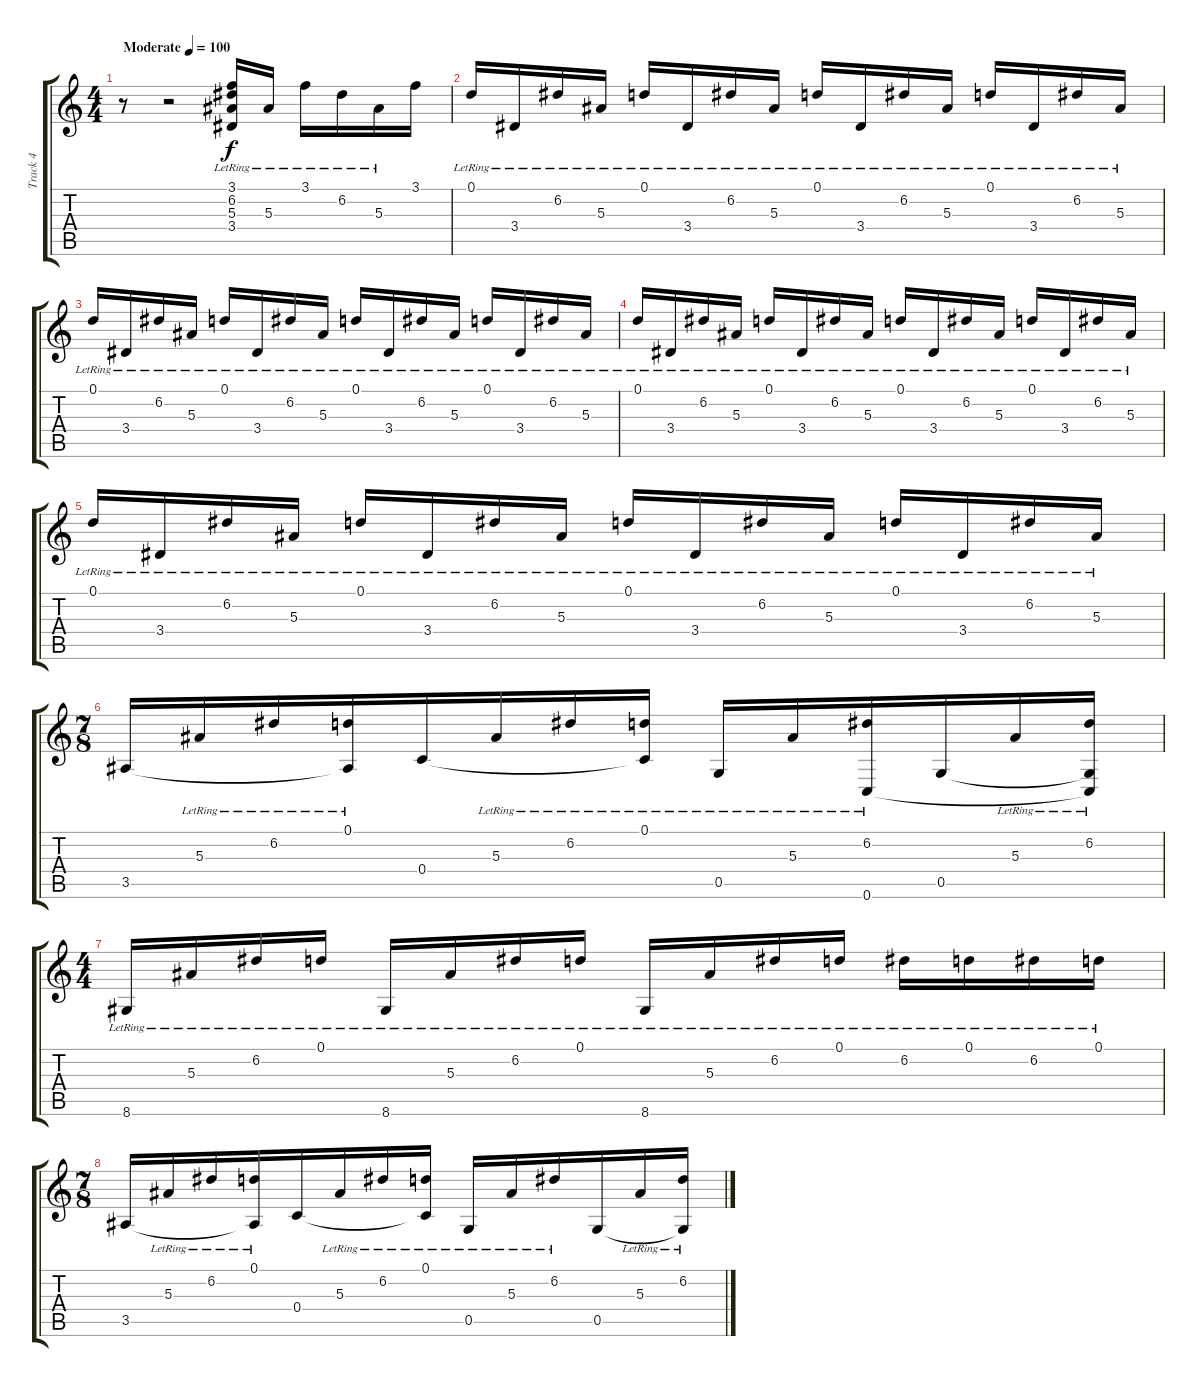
\track ("Track 4" "Track 4") {instrument electricguitarjazz}
\staff {score tabs}
\tuning (D4 A3 F3 C3 G2 C2) {hide}
\ts (4 4)
\tempo (100 "Moderate")
\clef g2
\ks c
r.8{dy f volume 8 instrument electricguitarjazz} r.2 (3.1{lr} 6.2{lr} 5.3{lr} 3.4{lr}).16 5.3{lr}.16 3.1{lr}.16 6.2{lr}.16 5.3{lr}.16 3.1.16 |
0.1{lr}.16 3.4{lr}.16 6.2{lr}.16 5.3{lr}.16 0.1{lr}.16 3.4{lr}.16 6.2{lr}.16 5.3{lr}.16 0.1{lr}.16 3.4{lr}.16 6.2{lr}.16 5.3{lr}.16 0.1{lr}.16 3.4{lr}.16 6.2{lr}.16 5.3{lr}.16 |
0.1{lr}.16 3.4{lr}.16 6.2{lr}.16 5.3{lr}.16 0.1{lr}.16 3.4{lr}.16 6.2{lr}.16 5.3{lr}.16 0.1{lr}.16 3.4{lr}.16 6.2{lr}.16 5.3{lr}.16 0.1{lr}.16 3.4{lr}.16 6.2{lr}.16 5.3{lr}.16 |
0.1{lr}.16 3.4{lr}.16 6.2{lr}.16 5.3{lr}.16 0.1{lr}.16 3.4{lr}.16 6.2{lr}.16 5.3{lr}.16 0.1{lr}.16 3.4{lr}.16 6.2{lr}.16 5.3{lr}.16 0.1{lr}.16 3.4{lr}.16 6.2{lr}.16 5.3{lr}.16 |
0.1{lr}.16 3.4{lr}.16 6.2{lr}.16 5.3{lr}.16 0.1{lr}.16 3.4{lr}.16 6.2{lr}.16 5.3{lr}.16 0.1{lr}.16 3.4{lr}.16 6.2{lr}.16 5.3{lr}.16 0.1{lr}.16 3.4{lr}.16 6.2{lr}.16 5.3{lr}.16{volume 12} |
\ts (7 8)
3.5.16 5.3{lr}.16 6.2{lr}.16 (0.1{lr} 3.5{t}).16 0.4.16 5.3{lr}.16 6.2{lr}.16 (0.1{lr} 0.4{t}).16 0.5{lr}.16 5.3{lr}.16 (6.2{lr} 0.6).16 0.5.16 5.3{lr}.16 (6.2{lr} 0.5{t} 0.6{t}).16 |
\ts (4 4)
8.6{lr}.16 5.3{lr}.16 6.2{lr}.16 0.1{lr}.16 8.6{lr}.16 5.3{lr}.16 6.2{lr}.16 0.1{lr}.16 8.6{lr}.16 5.3{lr}.16 6.2{lr}.16 0.1{lr}.16 6.2{lr}.16 0.1{lr}.16 6.2{lr}.16 0.1{lr}.16 |
\ts (7 8)
3.5.16 5.3{lr}.16 6.2{lr}.16 (0.1{lr} 3.5{t}).16 0.4.16 5.3{lr}.16 6.2{lr}.16 (0.1{lr} 0.4{t}).16 0.5{lr}.16 5.3{lr}.16 6.2{lr}.16 0.5.16 5.3{lr}.16 (6.2{lr} 0.5{t}).16
